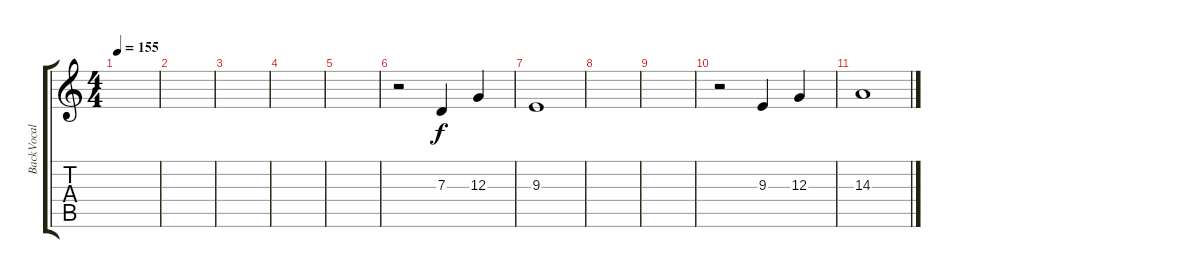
\track ("BackVocal" "BackVocal") {instrument flute}
\staff {score tabs}
\tuning (E4 B3 G3 D3 A2 E2) {hide}
\ts (4 4)
\tempo 155
\clef g2
\ks c
|
|
|
|
|
r.2 7.3.4 12.3.4 |
9.3.1 |
|
|
r.2 9.3.4 12.3.4 |
14.3.1
